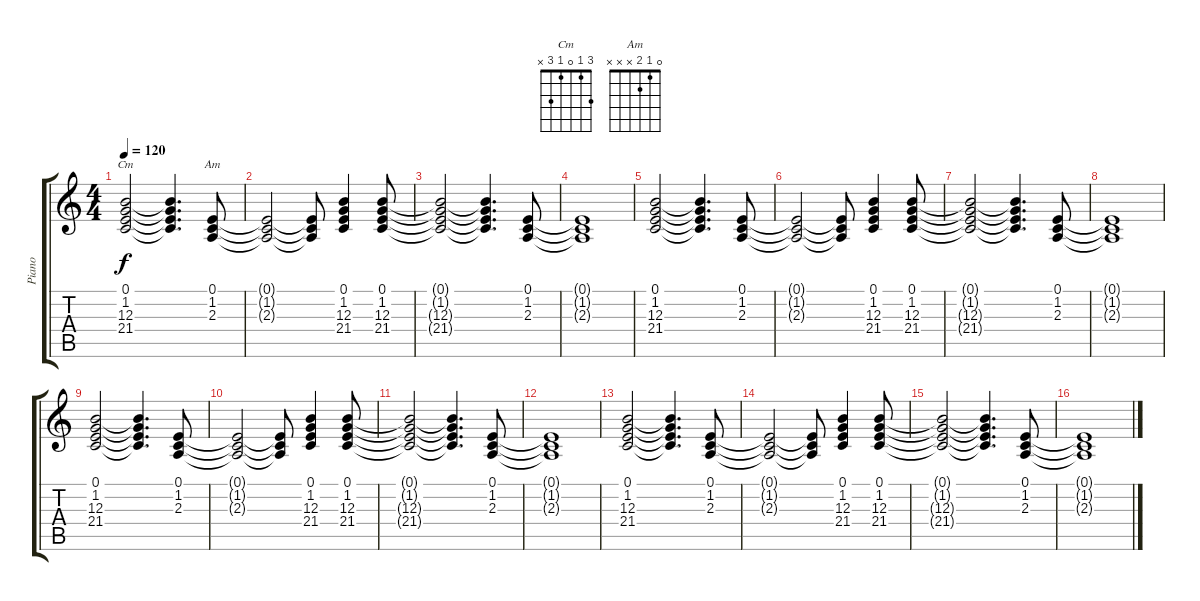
\track ("Piano" "Piano") {instrument electricgrandpiano}
\staff {score tabs}
\tuning (E4 B3 G3 D3 A2 E2) {hide}
\chord ("Cm" 3 1 0 1 3 x)
\chord ("Am" 0 1 2 x x x)
\ts (4 4)
\tempo 120
\clef g2
\ks c
(0.1 1.2 12.3 21.4).2{ch "Cm" dy f} (0.1{t} 1.2{t} 12.3{t} 21.4{t}).4{d} (0.1 1.2 2.3).8{ch "Am"} |
(0.1{t} 1.2{t} 2.3{t}).2 (0.1{t} 1.2{t} 2.3{t}).8 (0.1 1.2 12.3 21.4).4 (0.1 1.2 12.3 21.4).8 |
(0.1{t} 1.2{t} 12.3{t} 21.4{t}).2 (0.1{t} 1.2{t} 12.3{t} 21.4{t}).4{d} (0.1 1.2 2.3).8 |
(0.1{t} 1.2{t} 2.3{t}).1 |
(0.1 1.2 12.3 21.4).2 (0.1{t} 1.2{t} 12.3{t} 21.4{t}).4{d} (0.1 1.2 2.3).8 |
(0.1{t} 1.2{t} 2.3{t}).2 (0.1{t} 1.2{t} 2.3{t}).8 (0.1 1.2 12.3 21.4).4 (0.1 1.2 12.3 21.4).8 |
(0.1{t} 1.2{t} 12.3{t} 21.4{t}).2 (0.1{t} 1.2{t} 12.3{t} 21.4{t}).4{d} (0.1 1.2 2.3).8 |
(0.1{t} 1.2{t} 2.3{t}).1 |
(0.1 1.2 12.3 21.4).2 (0.1{t} 1.2{t} 12.3{t} 21.4{t}).4{d} (0.1 1.2 2.3).8 |
(0.1{t} 1.2{t} 2.3{t}).2 (0.1{t} 1.2{t} 2.3{t}).8 (0.1 1.2 12.3 21.4).4 (0.1 1.2 12.3 21.4).8 |
(0.1{t} 1.2{t} 12.3{t} 21.4{t}).2 (0.1{t} 1.2{t} 12.3{t} 21.4{t}).4{d} (0.1 1.2 2.3).8 |
(0.1{t} 1.2{t} 2.3{t}).1 |
(0.1 1.2 12.3 21.4).2 (0.1{t} 1.2{t} 12.3{t} 21.4{t}).4{d} (0.1 1.2 2.3).8 |
(0.1{t} 1.2{t} 2.3{t}).2 (0.1{t} 1.2{t} 2.3{t}).8 (0.1 1.2 12.3 21.4).4 (0.1 1.2 12.3 21.4).8 |
(0.1{t} 1.2{t} 12.3{t} 21.4{t}).2 (0.1{t} 1.2{t} 12.3{t} 21.4{t}).4{d} (0.1 1.2 2.3).8 |
(0.1{t} 1.2{t} 2.3{t}).1
